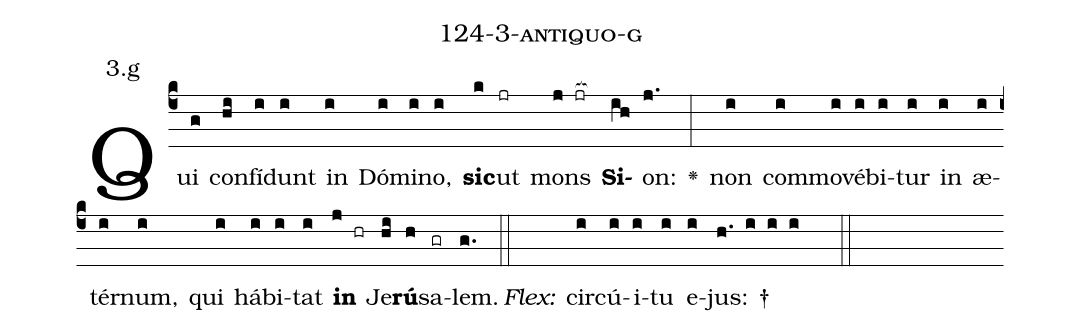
name: 124-3-antiquo-g;
annotation: 3.g;
%%
(c4)Qui(g) con(hi)fí(i)dunt(i) in(i) Dó(i)mi(i)no,(i) <b>sic</b>(k)ut(jr) mons(j jr[ocb:1{]) <b>Si</b>(ih[ocb:0}])on:(j.) <v>\greheightstar</v>(:) non(i) com(i)mo(i)vé(i)bi(i)tur(i) in(i) æ(i)tér(i)num,(i) qui(i) há(i)bi(i)tat(i) <b>in</b>(j hr) Je(hi)<b>rú</b>(h)sa(gr)lem.(g.) (::)
<i>Flex:</i>()  cir(i)cú(i)i(i)tu(i) e(i)jus: †(h. i i i  ::)

%E(i) u(i) o(j) u(hi) a(h) e.(g.) (::)
